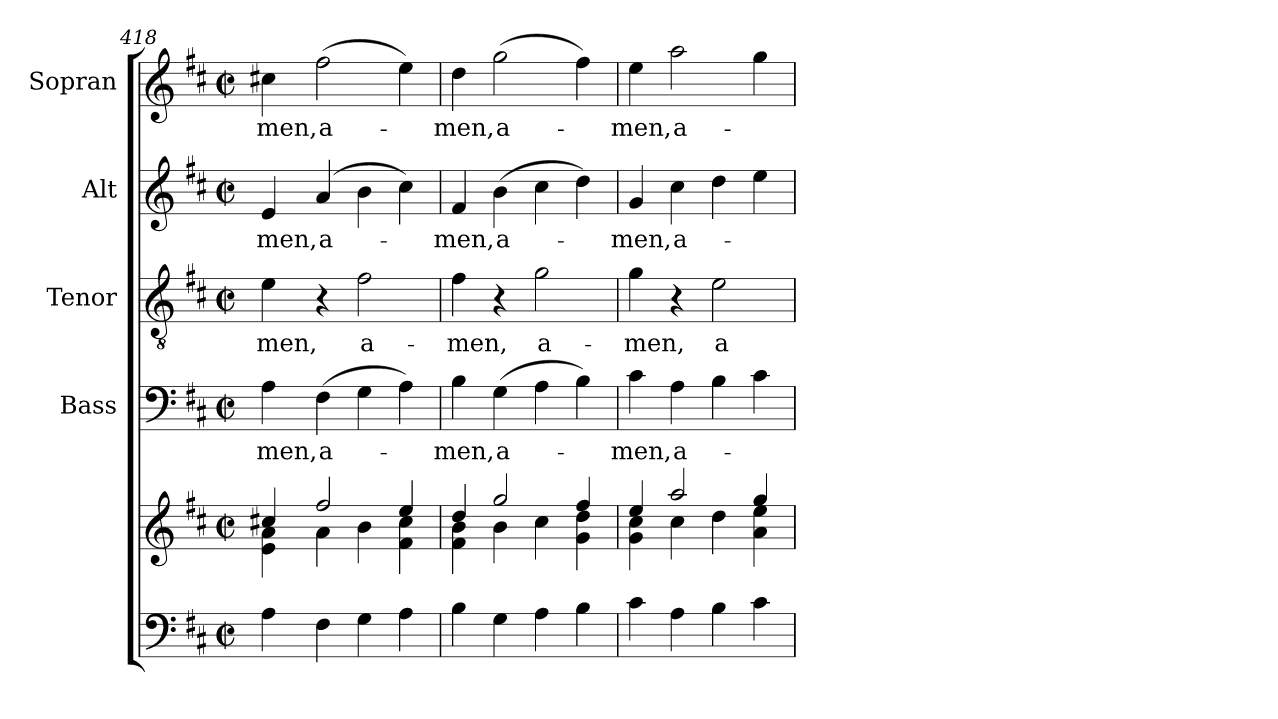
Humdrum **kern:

**kern	**kern	**kern	**text	**kern	**text	**kern	**text	**kern	**text
*part5	*part5	*part4	*part4	*part3	*part3	*part2	*part2	*part1	*part1
*staff6	*staff5	*staff4	*staff4	*staff3	*staff3	*staff2	*staff2	*staff1	*staff1
*	*	*I"Bass	*	*I"Tenor	*	*I"Alt	*	*I"Sopran	*
*	*	*I'B.	*	*I'T.	*	*I'A.	*	*I'S.	*
!!LO:PB:g=z
*clefF4	*clefG2	*clefF4	*	*clefGv2	*	*clefG2	*	*clefG2	*
*k[f#c#]	*k[f#c#]	*k[f#c#]	*	*k[f#c#]	*	*k[f#c#]	*	*k[f#c#]	*
*D:	*D:	*D:	*	*D:	*	*D:	*	*D:	*
*M2/2	*M2/2	*M2/2	*	*M2/2	*	*M2/2	*	*M2/2	*
*met(c|)	*met(c|)	*met(c|)	*	*met(c|)	*	*met(c|)	*	*met(c|)	*
=418	=418	=418	=418	=418	=418	=418	=418	=418	=418
*	*^	*	*	*	*	*	*	*	*
!	!	!	!	!LO:LY:b	!	!LO:LY:b	!	!LO:LY:b	!	!LO:LY:b
4A\	4cc#X/	4e\ 4a\	4A\	-men,	4e\	-men,	4e/	-men,	4cc#X\	-men,
!	!	!	!	!LO:LY:b	!	!	!	!LO:LY:b	!	!LO:LY:b
4F#\	2ff#/	4a\	(>4F#\	a-	4r	.	(4a/	a-	(>2ff#\	a-
!	!	!	!	!	!	!LO:LY:b	!	!	!	!
4G\	.	4b\	4G\	.	2f#\	a-	4b\	.	.	.
4A\	4ee/	4f#\ 4cc#\	4A\)	.	.	.	4cc#\)	.	4ee\)	.
=419	=419	=419	=419	=419	=419	=419	=419	=419	=419	=419
!	!	!	!	!LO:LY:b	!	!LO:LY:b	!	!LO:LY:b	!	!LO:LY:b
4B\	4dd/	4f#\ 4b\	4B\	-men,	4f#\	-men,	4f#/	-men,	4dd\	-men,
!	!	!	!	!LO:LY:b	!	!	!	!LO:LY:b	!	!LO:LY:b
4G\	2gg/	4b\	(>4G\	a-	4r	.	(>4b\	a-	(>2gg\	a-
!	!	!	!	!	!	!LO:LY:b	!	!	!	!
4A\	.	4cc#\	4A\	.	2g\	a-	4cc#\	.	.	.
4B\	4ff#/	4g\ 4dd\	4B\)	.	.	.	4dd\)	.	4ff#\)	.
=420	=420	=420	=420	=420	=420	=420	=420	=420	=420	=420
!	!	!	!	!LO:LY:b	!	!LO:LY:b	!	!LO:LY:b	!	!LO:LY:b
4c#\	4ee/	4g\ 4cc#\	4c#\	-men,	4g\	-men,	4g/	-men,	4ee\	-men,
!	!	!	!	!LO:LY:b	!	!	!	!LO:LY:b	!	!LO:LY:b
4A\	2aa/	4cc#\	4A\	a-	4r	.	4cc#\	a-	2aa\	a-
!	!	!	!	!	!	!LO:LY:b	!	!	!	!
4B\	.	4dd\	4B\	.	2e\	a-	4dd\	.	.	.
4c#\	4gg/	4a\ 4ee\	4c#\	.	.	.	4ee\	.	4gg\	.
*	*v	*v	*	*	*	*	*	*	*	*
=	=	=	=	=	=	=	=	=	=
*-	*-	*-	*-	*-	*-	*-	*-	*-	*-
